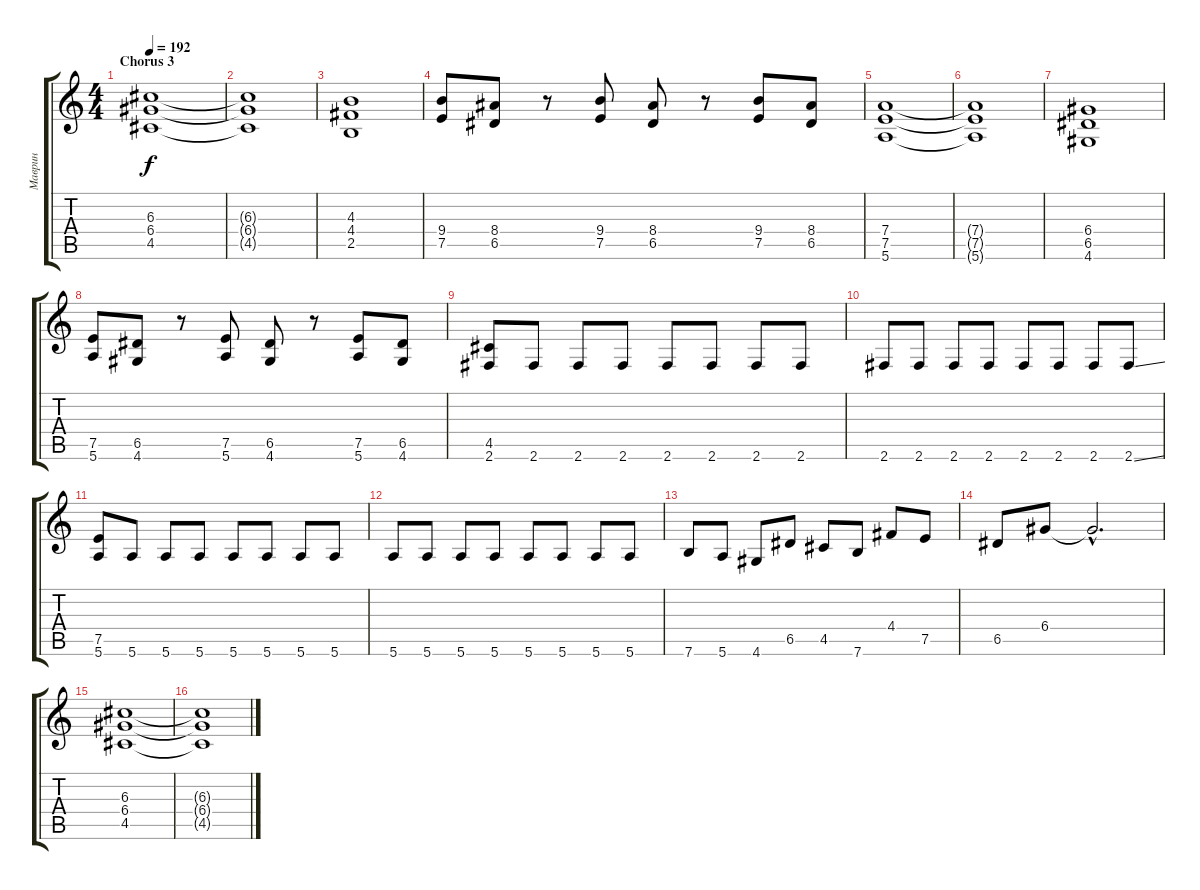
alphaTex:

\track ("Маврин" "Маврин") {instrument distortionguitar}
\staff {score tabs}
\tuning (E4 B3 G3 D3 A2 E2) {hide}
\ts (4 4)
\section ("" "Chorus 3")
\tempo 192
\clef g2
\ks c
(6.3 6.4 4.5).1{dy f} |
(6.3{t} 6.4{t} 4.5{t}).1 |
(4.3 4.4 2.5).1 |
(9.4 7.5).8 (8.4 6.5).8 r.8 (9.4 7.5).8 (8.4 6.5).8 r.8 (9.4 7.5).8 (8.4 6.5).8 |
(7.4 7.5 5.6).1 |
(7.4{t} 7.5{t} 5.6{t}).1 |
(6.4 6.5 4.6).1 |
(7.5 5.6).8 (6.5 4.6).8 r.8 (7.5 5.6).8 (6.5 4.6).8 r.8 (7.5 5.6).8 (6.5 4.6).8 |
(4.5 2.6).8 2.6.8 2.6.8 2.6.8 2.6.8 2.6.8 2.6.8 2.6.8 |
2.6.8 2.6.8 2.6.8 2.6.8 2.6.8 2.6.8 2.6.8 2.6{ss}.8 |
(7.5 5.6).8 5.6.8 5.6.8 5.6.8 5.6.8 5.6.8 5.6.8 5.6.8 |
5.6.8 5.6.8 5.6.8 5.6.8 5.6.8 5.6.8 5.6.8 5.6.8 |
7.6.8 5.6.8 4.6.8 6.5.8 4.5.8 7.6.8 4.4.8 7.5.8 |
6.5.8 6.4.8 6.4{hac t}.2{d} |
(6.3 6.4 4.5).1 |
(6.3{t} 6.4{t} 4.5{t}).1
